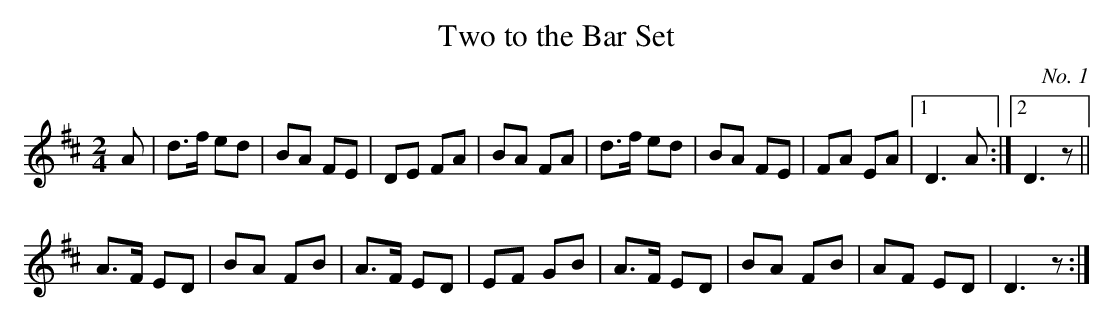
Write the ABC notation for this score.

X:1
T:Two to the Bar Set
M:2/4
L:1/8
C:No. 1
K:D
A|d>f ed|BA FE|DE FA|BA FA|d>f ed|BA FE|FA EA|1 D3 A:|2 D3 z ||
A>F ED|BA FB|A>F ED|EF GB|A>F ED|BA FB|AF ED|D3 z:|
